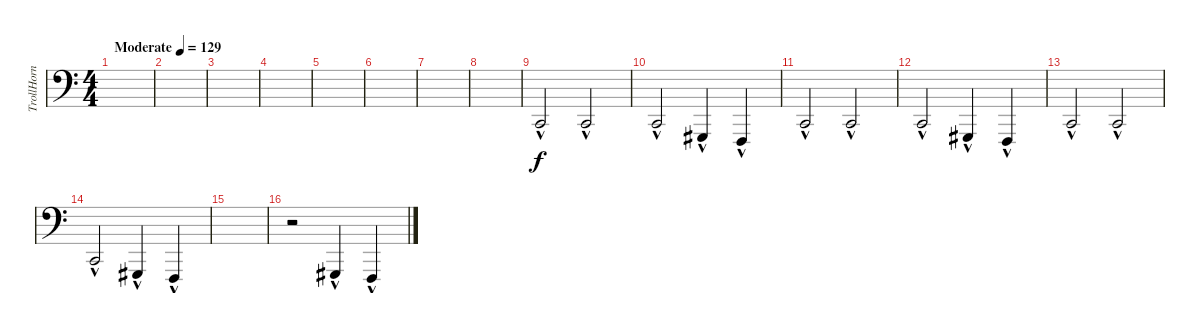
\track ("TrollHorn" "TrollHorn") {instrument acousticgrandpiano}
\staff {score}
\tuning (C3 G2 D2 A1 E1 B0) {hide}
\ts (4 4)
\tempo (129 "Moderate")
\clef f4
\ks c
|
|
|
|
|
|
|
|
3.4{hac}.2 3.4{hac}.2 |
3.4{hac}.2 4.5{hac}.4 1.5{hac}.4 |
3.4{hac}.2 3.4{hac}.2 |
3.4{hac}.2 4.5{hac}.4 1.5{hac}.4 |
3.4{hac}.2 3.4{hac}.2 |
3.4{hac}.2 4.5{hac}.4 1.5{hac}.4 |
|
r.2 4.5{hac}.4 1.5{hac}.4
